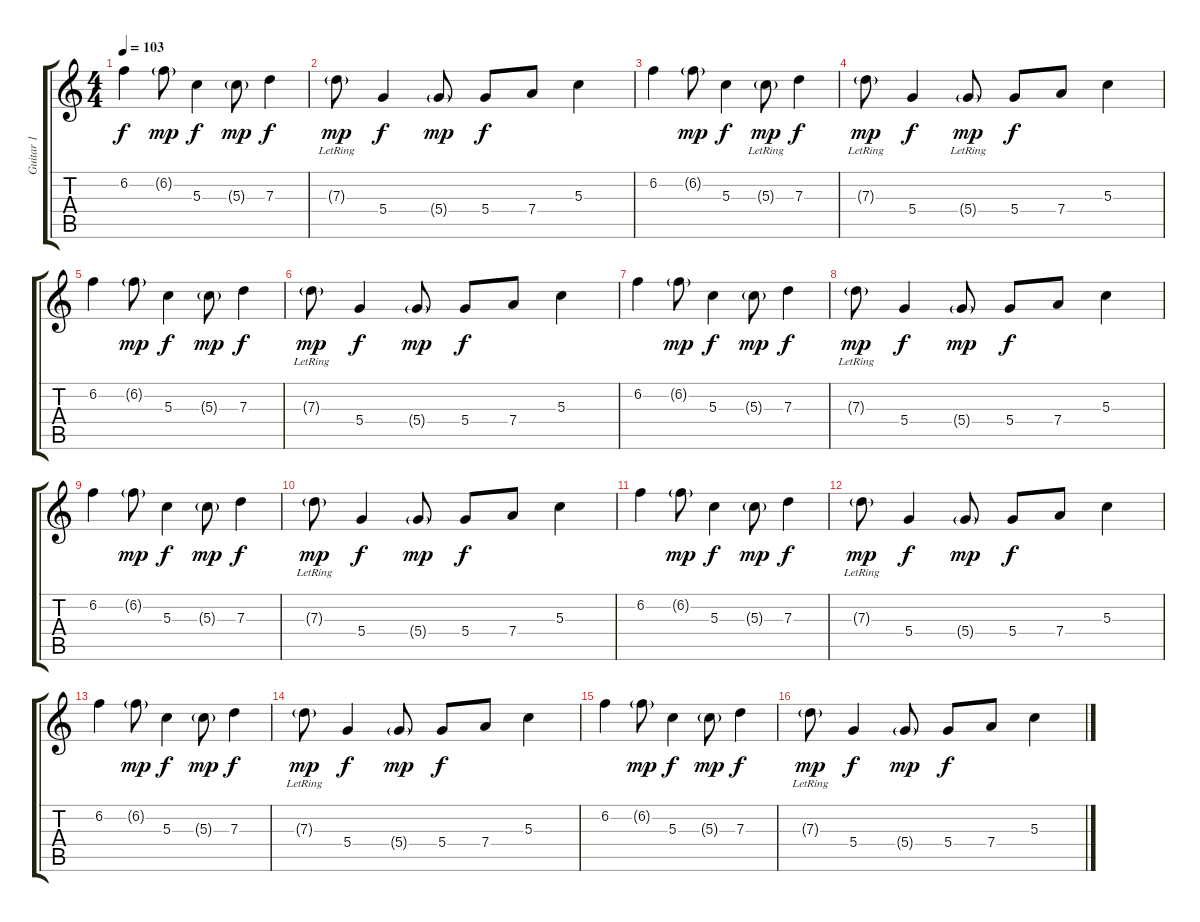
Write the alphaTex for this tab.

\track ("Guitar 1" "Guitar 1") {instrument electricguitarjazz}
\staff {score tabs}
\tuning (E4 B3 G3 D3 A2 E2) {hide}
\ts (4 4)
\tempo 103
\clef g2
\ks c
6.2.4{dy f instrument electricguitarjazz} 6.2{g}.8{dy mp} 5.3.4{dy f} 5.3{g}.8{dy mp} 7.3.4{dy f} |
7.3{g lr}.8{dy mp} 5.4.4{dy f} 5.4{g}.8{dy mp} 5.4.8{dy f} 7.4.8 5.3.4 |
6.2.4 6.2{g}.8{dy mp} 5.3.4{dy f} 5.3{g lr}.8{dy mp} 7.3.4{dy f} |
7.3{g lr}.8{dy mp} 5.4.4{dy f} 5.4{g lr}.8{dy mp} 5.4.8{dy f} 7.4.8 5.3.4 |
6.2.4 6.2{g}.8{dy mp} 5.3.4{dy f} 5.3{g}.8{dy mp} 7.3.4{dy f} |
7.3{g lr}.8{dy mp} 5.4.4{dy f} 5.4{g}.8{dy mp} 5.4.8{dy f} 7.4.8 5.3.4 |
6.2.4 6.2{g}.8{dy mp} 5.3.4{dy f} 5.3{g}.8{dy mp} 7.3.4{dy f} |
7.3{g lr}.8{dy mp} 5.4.4{dy f} 5.4{g}.8{dy mp} 5.4.8{dy f} 7.4.8 5.3.4 |
6.2.4 6.2{g}.8{dy mp} 5.3.4{dy f} 5.3{g}.8{dy mp} 7.3.4{dy f} |
7.3{g lr}.8{dy mp} 5.4.4{dy f} 5.4{g}.8{dy mp} 5.4.8{dy f} 7.4.8 5.3.4 |
6.2.4 6.2{g}.8{dy mp} 5.3.4{dy f} 5.3{g}.8{dy mp} 7.3.4{dy f} |
7.3{g lr}.8{dy mp} 5.4.4{dy f} 5.4{g}.8{dy mp} 5.4.8{dy f} 7.4.8 5.3.4 |
6.2.4 6.2{g}.8{dy mp} 5.3.4{dy f} 5.3{g}.8{dy mp} 7.3.4{dy f} |
7.3{g lr}.8{dy mp} 5.4.4{dy f} 5.4{g}.8{dy mp} 5.4.8{dy f} 7.4.8 5.3.4 |
6.2.4 6.2{g}.8{dy mp} 5.3.4{dy f} 5.3{g}.8{dy mp} 7.3.4{dy f} |
7.3{g lr}.8{dy mp} 5.4.4{dy f} 5.4{g}.8{dy mp} 5.4.8{dy f} 7.4.8 5.3.4
